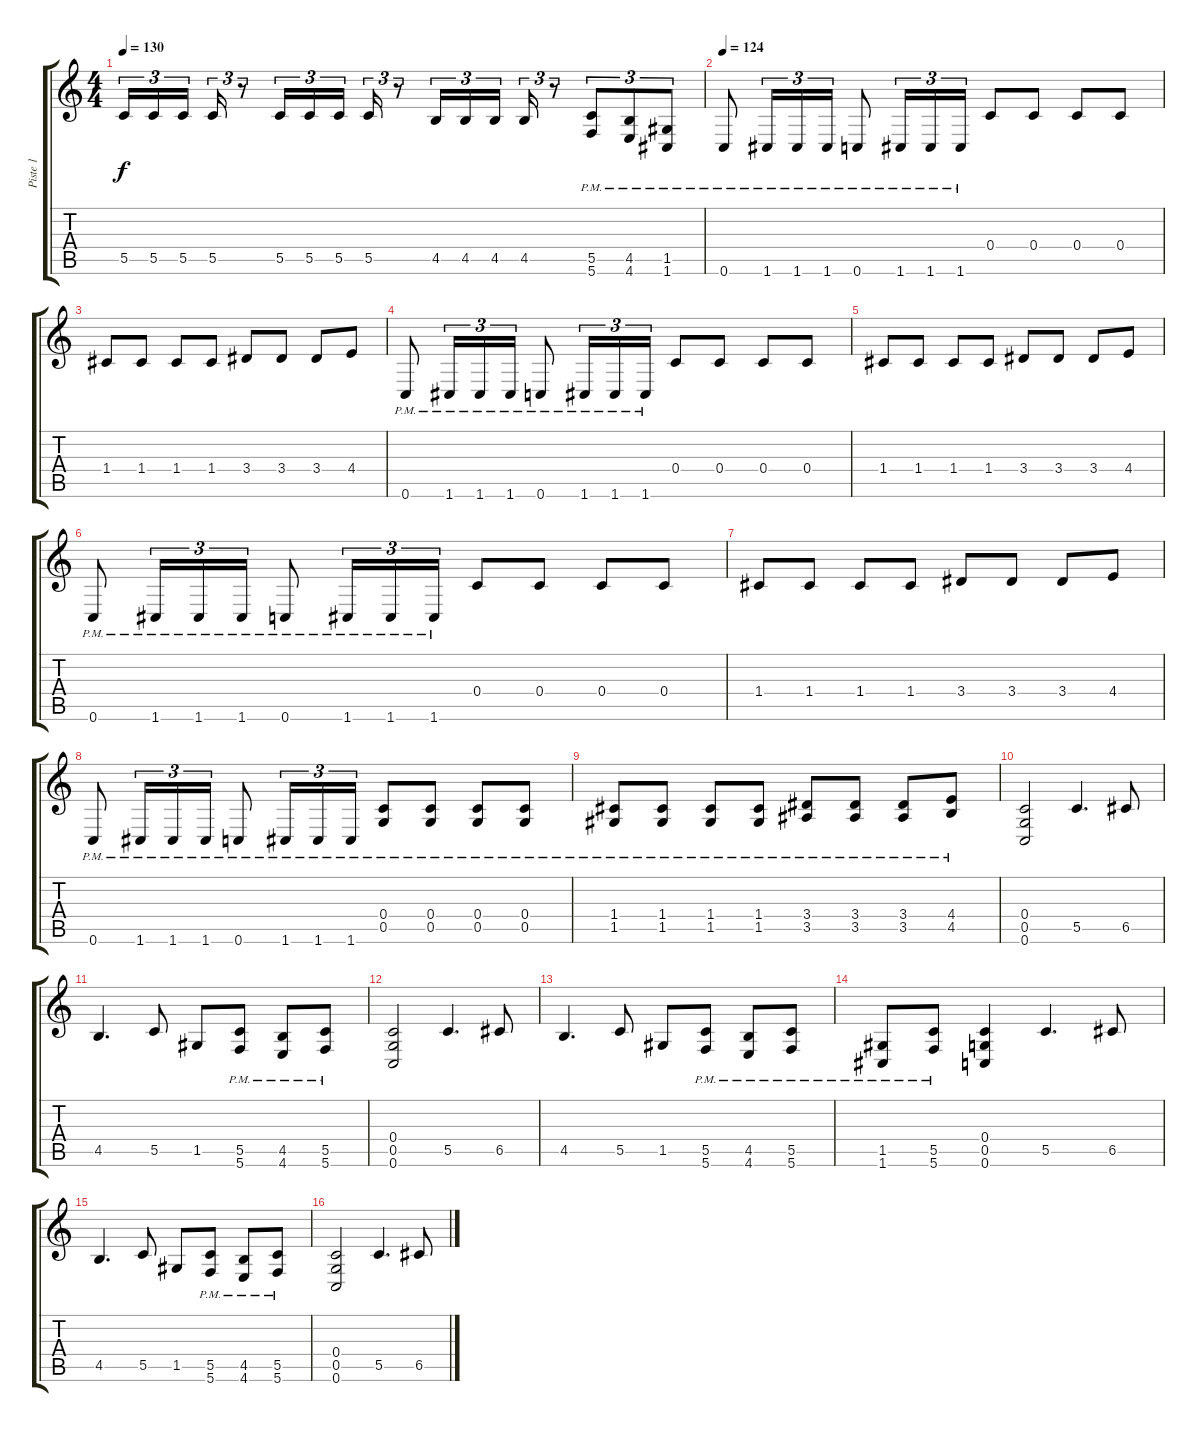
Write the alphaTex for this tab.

\track ("Piste 1" "Piste 1") {instrument distortionguitar}
\staff {score tabs}
\tuning (D4 A3 F3 C3 G2 C2) {hide}
\ts (4 4)
\tempo 130
\clef g2
\ks c
5.5.16{tu (3 2) dy f} 5.5.16{tu (3 2)} 5.5.16{tu (3 2) beam splitsecondary} 5.5.16{tu (3 2)} r.8{tu (3 2)} 5.5.16{tu (3 2)} 5.5.16{tu (3 2)} 5.5.16{tu (3 2) beam splitsecondary} 5.5.16{tu (3 2)} r.8{tu (3 2)} 4.5.16{tu (3 2)} 4.5.16{tu (3 2)} 4.5.16{tu (3 2) beam splitsecondary} 4.5.16{tu (3 2)} r.8{tu (3 2)} (5.5{pm} 5.6{pm}).8{tu (3 2)} (4.5{pm} 4.6{pm}).8{tu (3 2)} (1.5{pm} 1.6{pm}).8{tu (3 2)} |
\tempo 124
0.6{pm}.8 1.6{pm}.16{tu (3 2)} 1.6{pm}.16{tu (3 2)} 1.6{pm}.16{tu (3 2)} 0.6{pm}.8 1.6{pm}.16{tu (3 2)} 1.6{pm}.16{tu (3 2)} 1.6{pm}.16{tu (3 2)} 0.4.8 0.4.8 0.4.8 0.4.8 |
1.4.8 1.4.8 1.4.8 1.4.8 3.4.8 3.4.8 3.4.8 4.4.8 |
0.6{pm}.8 1.6{pm}.16{tu (3 2)} 1.6{pm}.16{tu (3 2)} 1.6{pm}.16{tu (3 2)} 0.6{pm}.8 1.6{pm}.16{tu (3 2)} 1.6{pm}.16{tu (3 2)} 1.6{pm}.16{tu (3 2)} 0.4.8 0.4.8 0.4.8 0.4.8 |
1.4.8 1.4.8 1.4.8 1.4.8 3.4.8 3.4.8 3.4.8 4.4.8 |
0.6{pm}.8 1.6{pm}.16{tu (3 2)} 1.6{pm}.16{tu (3 2)} 1.6{pm}.16{tu (3 2)} 0.6{pm}.8 1.6{pm}.16{tu (3 2)} 1.6{pm}.16{tu (3 2)} 1.6{pm}.16{tu (3 2)} 0.4.8 0.4.8 0.4.8 0.4.8 |
1.4.8 1.4.8 1.4.8 1.4.8 3.4.8 3.4.8 3.4.8 4.4.8 |
0.6{pm}.8 1.6{pm}.16{tu (3 2)} 1.6{pm}.16{tu (3 2)} 1.6{pm}.16{tu (3 2)} 0.6{pm}.8 1.6{pm}.16{tu (3 2)} 1.6{pm}.16{tu (3 2)} 1.6{pm}.16{tu (3 2)} (0.4{pm} 0.5{pm}).8 (0.4{pm} 0.5{pm}).8 (0.4{pm} 0.5{pm}).8 (0.4{pm} 0.5{pm}).8 |
(1.4{pm} 1.5{pm}).8 (1.4{pm} 1.5{pm}).8 (1.4{pm} 1.5{pm}).8 (1.4{pm} 1.5{pm}).8 (3.4{pm} 3.5{pm}).8 (3.4{pm} 3.5{pm}).8 (3.4{pm} 3.5{pm}).8 (4.4{pm} 4.5{pm}).8 |
(0.4 0.5 0.6).2 5.5.4{d} 6.5.8 |
4.5.4{d} 5.5.8 1.5.8 (5.5{pm} 5.6{pm}).8 (4.5{pm} 4.6{pm}).8 (5.5{pm} 5.6{pm}).8 |
(0.4 0.5 0.6).2 5.5.4{d} 6.5.8 |
4.5.4{d} 5.5.8 1.5.8 (5.5{pm} 5.6{pm}).8 (4.5{pm} 4.6{pm}).8 (5.5{pm} 5.6{pm}).8 |
(1.5{pm} 1.6{pm}).8 (5.5{pm} 5.6{pm}).8 (0.4 0.5 0.6).4 5.5.4{d} 6.5.8 |
4.5.4{d} 5.5.8 1.5.8 (5.5{pm} 5.6{pm}).8 (4.5{pm} 4.6{pm}).8 (5.5{pm} 5.6{pm}).8 |
(0.4 0.5 0.6).2 5.5.4{d} 6.5.8
